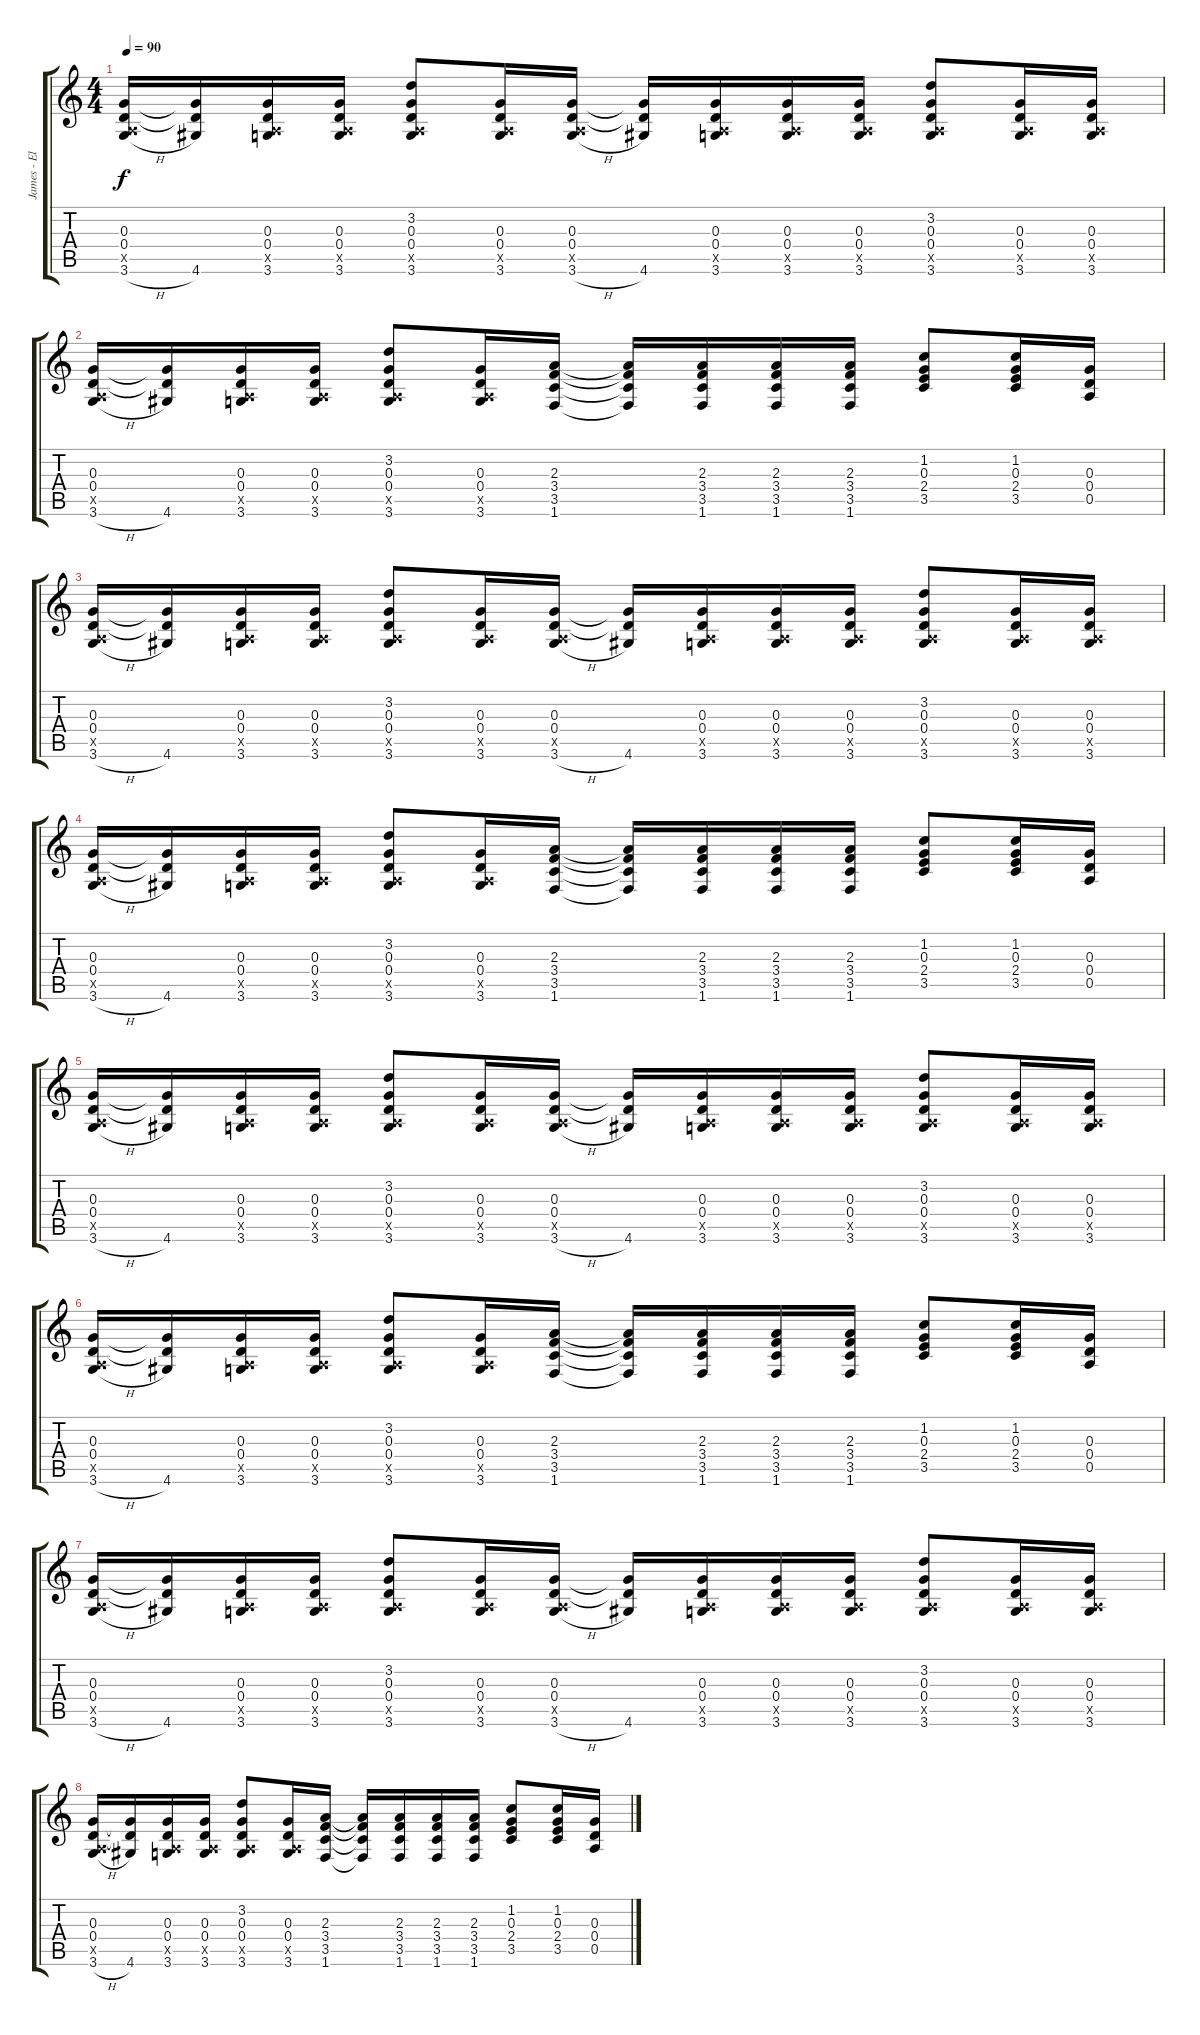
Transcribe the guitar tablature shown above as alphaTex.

\track ("James - Electric" "James - El") {instrument electricguitarclean}
\staff {score tabs}
\tuning (E4 B3 G3 D3 A2 E2) {hide}
\ts (4 4)
\tempo 90
\clef g2
\ks c
(0.3 0.4 0.5{x} 3.6{h}).16{dy f} (0.3{t} 0.4{t} 4.6).16 (0.3 0.4 0.5{x} 3.6).16 (0.3 0.4 0.5{x} 3.6).16 (3.2 0.3 0.4 0.5{x} 3.6).8 (0.3 0.4 0.5{x} 3.6).16 (0.3 0.4 0.5{x} 3.6{h}).16 (0.3{t} 0.4{t} 4.6).16 (0.3 0.4 0.5{x} 3.6).16 (0.3 0.4 0.5{x} 3.6).16 (0.3 0.4 0.5{x} 3.6).16 (3.2 0.3 0.4 0.5{x} 3.6).8 (0.3 0.4 0.5{x} 3.6).16 (0.3 0.4 0.5{x} 3.6).16 |
(0.3 0.4 0.5{x} 3.6{h}).16 (0.3{t} 0.4{t} 4.6).16 (0.3 0.4 0.5{x} 3.6).16 (0.3 0.4 0.5{x} 3.6).16 (3.2 0.3 0.4 0.5{x} 3.6).8 (0.3 0.4 0.5{x} 3.6).16 (2.3 3.4 3.5 1.6).16 (2.3{t} 3.4{t} 3.5{t} 1.6{t}).16 (2.3 3.4 3.5 1.6).16 (2.3 3.4 3.5 1.6).16 (2.3 3.4 3.5 1.6).16 (1.2 0.3 2.4 3.5).8 (1.2 0.3 2.4 3.5).16 (0.3 0.4 0.5).16 |
(0.3 0.4 0.5{x} 3.6{h}).16 (0.3{t} 0.4{t} 4.6).16 (0.3 0.4 0.5{x} 3.6).16 (0.3 0.4 0.5{x} 3.6).16 (3.2 0.3 0.4 0.5{x} 3.6).8 (0.3 0.4 0.5{x} 3.6).16 (0.3 0.4 0.5{x} 3.6{h}).16 (0.3{t} 0.4{t} 4.6).16 (0.3 0.4 0.5{x} 3.6).16 (0.3 0.4 0.5{x} 3.6).16 (0.3 0.4 0.5{x} 3.6).16 (3.2 0.3 0.4 0.5{x} 3.6).8 (0.3 0.4 0.5{x} 3.6).16 (0.3 0.4 0.5{x} 3.6).16 |
(0.3 0.4 0.5{x} 3.6{h}).16 (0.3{t} 0.4{t} 4.6).16 (0.3 0.4 0.5{x} 3.6).16 (0.3 0.4 0.5{x} 3.6).16 (3.2 0.3 0.4 0.5{x} 3.6).8 (0.3 0.4 0.5{x} 3.6).16 (2.3 3.4 3.5 1.6).16 (2.3{t} 3.4{t} 3.5{t} 1.6{t}).16 (2.3 3.4 3.5 1.6).16 (2.3 3.4 3.5 1.6).16 (2.3 3.4 3.5 1.6).16 (1.2 0.3 2.4 3.5).8 (1.2 0.3 2.4 3.5).16 (0.3 0.4 0.5).16 |
(0.3 0.4 0.5{x} 3.6{h}).16 (0.3{t} 0.4{t} 4.6).16 (0.3 0.4 0.5{x} 3.6).16 (0.3 0.4 0.5{x} 3.6).16 (3.2 0.3 0.4 0.5{x} 3.6).8 (0.3 0.4 0.5{x} 3.6).16 (0.3 0.4 0.5{x} 3.6{h}).16 (0.3{t} 0.4{t} 4.6).16 (0.3 0.4 0.5{x} 3.6).16 (0.3 0.4 0.5{x} 3.6).16 (0.3 0.4 0.5{x} 3.6).16 (3.2 0.3 0.4 0.5{x} 3.6).8 (0.3 0.4 0.5{x} 3.6).16 (0.3 0.4 0.5{x} 3.6).16 |
(0.3 0.4 0.5{x} 3.6{h}).16 (0.3{t} 0.4{t} 4.6).16 (0.3 0.4 0.5{x} 3.6).16 (0.3 0.4 0.5{x} 3.6).16 (3.2 0.3 0.4 0.5{x} 3.6).8 (0.3 0.4 0.5{x} 3.6).16 (2.3 3.4 3.5 1.6).16 (2.3{t} 3.4{t} 3.5{t} 1.6{t}).16 (2.3 3.4 3.5 1.6).16 (2.3 3.4 3.5 1.6).16 (2.3 3.4 3.5 1.6).16 (1.2 0.3 2.4 3.5).8 (1.2 0.3 2.4 3.5).16 (0.3 0.4 0.5).16 |
(0.3 0.4 0.5{x} 3.6{h}).16 (0.3{t} 0.4{t} 4.6).16 (0.3 0.4 0.5{x} 3.6).16 (0.3 0.4 0.5{x} 3.6).16 (3.2 0.3 0.4 0.5{x} 3.6).8 (0.3 0.4 0.5{x} 3.6).16 (0.3 0.4 0.5{x} 3.6{h}).16 (0.3{t} 0.4{t} 4.6).16 (0.3 0.4 0.5{x} 3.6).16 (0.3 0.4 0.5{x} 3.6).16 (0.3 0.4 0.5{x} 3.6).16 (3.2 0.3 0.4 0.5{x} 3.6).8 (0.3 0.4 0.5{x} 3.6).16 (0.3 0.4 0.5{x} 3.6).16 |
(0.3 0.4 0.5{x} 3.6{h}).16 (0.3{t} 0.4{t} 4.6).16 (0.3 0.4 0.5{x} 3.6).16 (0.3 0.4 0.5{x} 3.6).16 (3.2 0.3 0.4 0.5{x} 3.6).8 (0.3 0.4 0.5{x} 3.6).16 (2.3 3.4 3.5 1.6).16 (2.3{t} 3.4{t} 3.5{t} 1.6{t}).16 (2.3 3.4 3.5 1.6).16 (2.3 3.4 3.5 1.6).16 (2.3 3.4 3.5 1.6).16 (1.2 0.3 2.4 3.5).8 (1.2 0.3 2.4 3.5).16 (0.3 0.4 0.5).16
